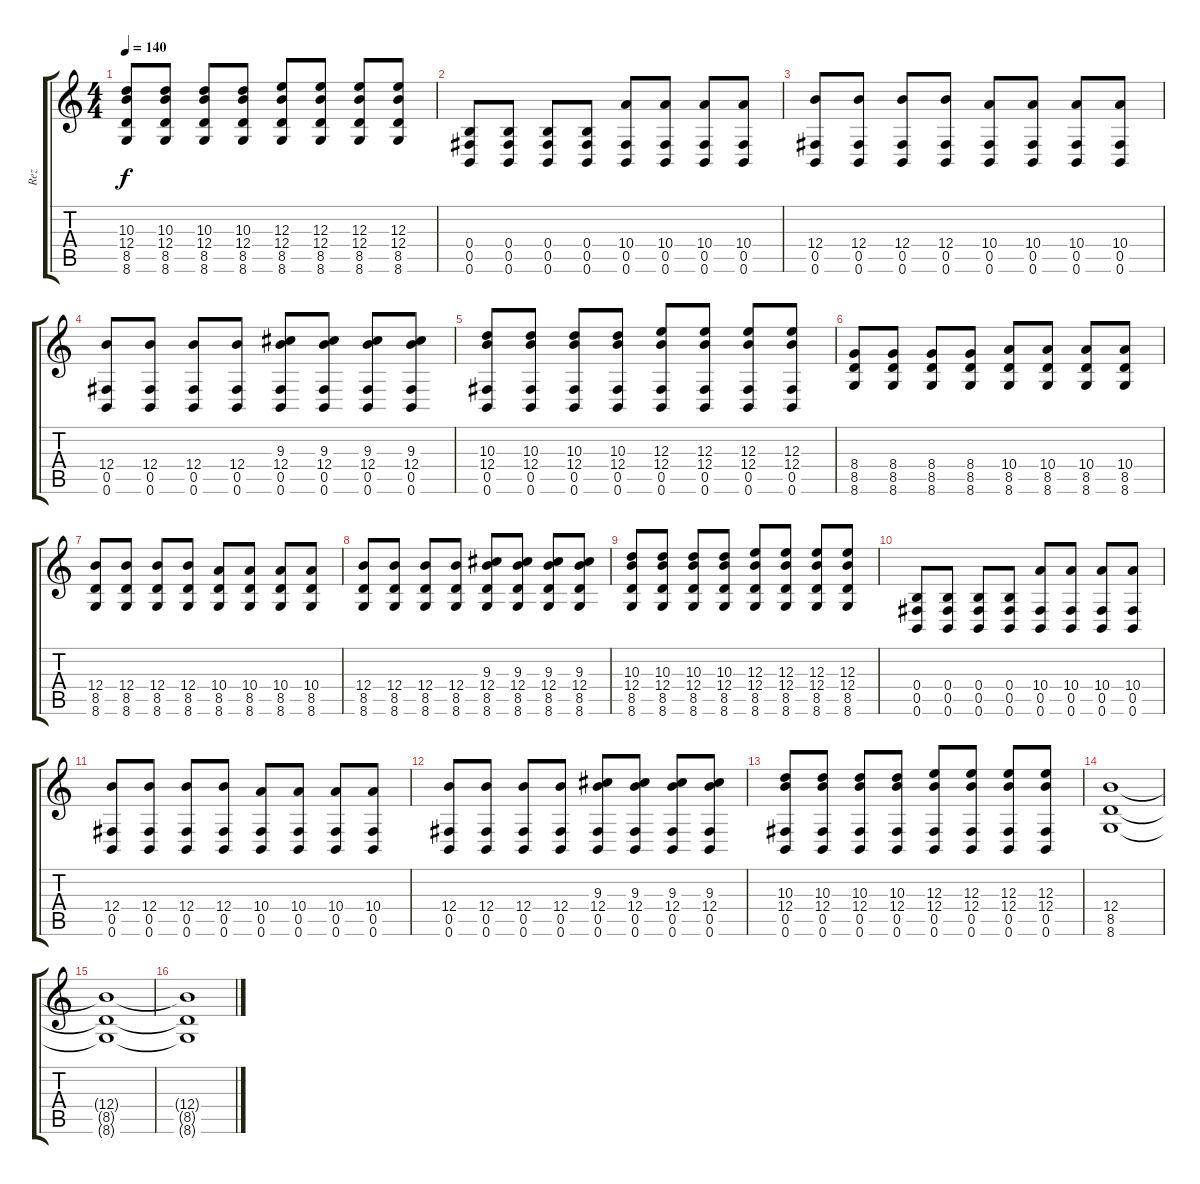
\track ("Rez" "Rez") {instrument distortionguitar}
\staff {score tabs}
\tuning (Db4 Ab3 E3 B2 Gb2 B1) {hide}
\ts (4 4)
\tempo 140
\clef g2
\ks c
(10.3 12.4 8.5 8.6).8{dy f} (10.3 12.4 8.5 8.6).8 (10.3 12.4 8.5 8.6).8 (10.3 12.4 8.5 8.6).8 (12.3 12.4 8.5 8.6).8 (12.3 12.4 8.5 8.6).8 (12.3 12.4 8.5 8.6).8 (12.3 12.4 8.5 8.6).8 |
(0.4 0.5 0.6).8 (0.4 0.5 0.6).8 (0.4 0.5 0.6).8 (0.4 0.5 0.6).8 (10.4 0.5 0.6).8 (10.4 0.5 0.6).8 (10.4 0.5 0.6).8 (10.4 0.5 0.6).8 |
(12.4 0.5 0.6).8 (12.4 0.5 0.6).8 (12.4 0.5 0.6).8 (12.4 0.5 0.6).8 (10.4 0.5 0.6).8 (10.4 0.5 0.6).8 (10.4 0.5 0.6).8 (10.4 0.5 0.6).8 |
(12.4 0.5 0.6).8 (12.4 0.5 0.6).8 (12.4 0.5 0.6).8 (12.4 0.5 0.6).8 (9.3 12.4 0.5 0.6).8 (9.3 12.4 0.5 0.6).8 (9.3 12.4 0.5 0.6).8 (9.3 12.4 0.5 0.6).8 |
(10.3 12.4 0.5 0.6).8 (10.3 12.4 0.5 0.6).8 (10.3 12.4 0.5 0.6).8 (10.3 12.4 0.5 0.6).8 (12.3 12.4 0.5 0.6).8 (12.3 12.4 0.5 0.6).8 (12.3 12.4 0.5 0.6).8 (12.3 12.4 0.5 0.6).8 |
(8.4 8.5 8.6).8 (8.4 8.5 8.6).8 (8.4 8.5 8.6).8 (8.4 8.5 8.6).8 (10.4 8.5 8.6).8 (10.4 8.5 8.6).8 (10.4 8.5 8.6).8 (10.4 8.5 8.6).8 |
(12.4 8.5 8.6).8 (12.4 8.5 8.6).8 (12.4 8.5 8.6).8 (12.4 8.5 8.6).8 (10.4 8.5 8.6).8 (10.4 8.5 8.6).8 (10.4 8.5 8.6).8 (10.4 8.5 8.6).8 |
(12.4 8.5 8.6).8 (12.4 8.5 8.6).8 (12.4 8.5 8.6).8 (12.4 8.5 8.6).8 (9.3 12.4 8.5 8.6).8 (9.3 12.4 8.5 8.6).8 (9.3 12.4 8.5 8.6).8 (9.3 12.4 8.5 8.6).8 |
(10.3 12.4 8.5 8.6).8 (10.3 12.4 8.5 8.6).8 (10.3 12.4 8.5 8.6).8 (10.3 12.4 8.5 8.6).8 (12.3 12.4 8.5 8.6).8 (12.3 12.4 8.5 8.6).8 (12.3 12.4 8.5 8.6).8 (12.3 12.4 8.5 8.6).8 |
(0.4 0.5 0.6).8 (0.4 0.5 0.6).8 (0.4 0.5 0.6).8 (0.4 0.5 0.6).8 (10.4 0.5 0.6).8 (10.4 0.5 0.6).8 (10.4 0.5 0.6).8 (10.4 0.5 0.6).8 |
(12.4 0.5 0.6).8 (12.4 0.5 0.6).8 (12.4 0.5 0.6).8 (12.4 0.5 0.6).8 (10.4 0.5 0.6).8 (10.4 0.5 0.6).8 (10.4 0.5 0.6).8 (10.4 0.5 0.6).8 |
(12.4 0.5 0.6).8 (12.4 0.5 0.6).8 (12.4 0.5 0.6).8 (12.4 0.5 0.6).8 (9.3 12.4 0.5 0.6).8 (9.3 12.4 0.5 0.6).8 (9.3 12.4 0.5 0.6).8 (9.3 12.4 0.5 0.6).8 |
(10.3 12.4 0.5 0.6).8 (10.3 12.4 0.5 0.6).8 (10.3 12.4 0.5 0.6).8 (10.3 12.4 0.5 0.6).8 (12.3 12.4 0.5 0.6).8 (12.3 12.4 0.5 0.6).8 (12.3 12.4 0.5 0.6).8 (12.3 12.4 0.5 0.6).8 |
(12.4 8.5 8.6).1{volume 6} |
(12.4{t} 8.5{t} 8.6{t}).1 |
(12.4{t} 8.5{t} 8.6{t}).1
